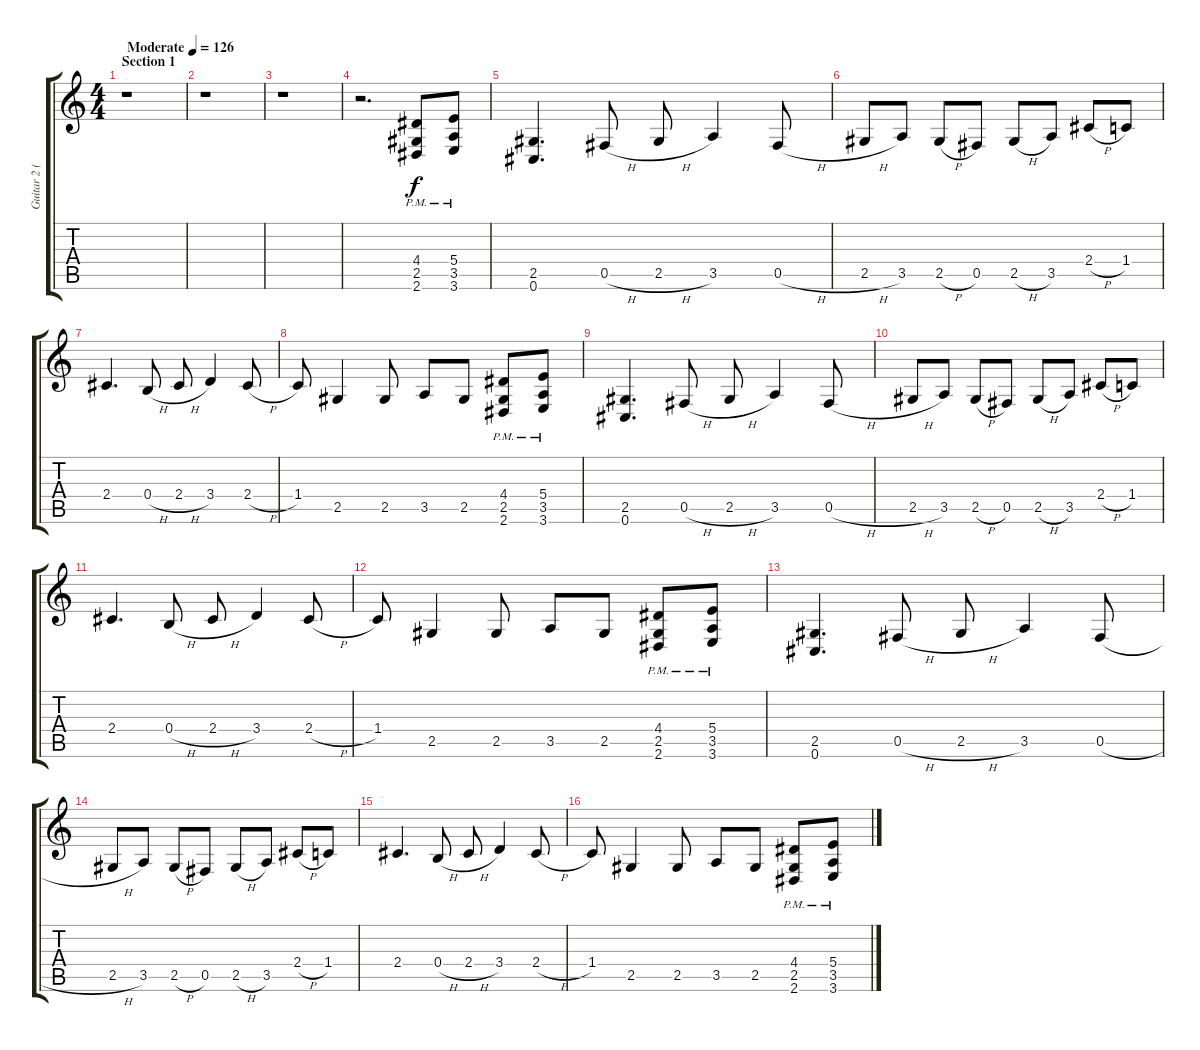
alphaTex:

\track ("Guitar 2 (Distortion)" "Guitar 2 (") {instrument distortionguitar}
\staff {score tabs}
\tuning (Db4 Ab3 E3 B2 Gb2 Db2) {hide}
\ts (4 4)
\section ("" "Section 1")
\tempo (126 "Moderate")
\clef g2
\ks c
r.1{dy f instrument distortionguitar} |
r.1 |
r.1 |
r.2{d} (4.4{pm} 2.5{pm} 2.6{pm}).8 (5.4{pm} 3.5{pm} 3.6{pm}).8 |
(2.5 0.6).4{d} 0.5{h}.8 2.5{h}.8 3.5.4 0.5{h}.8 |
2.5{h}.8 3.5.8 2.5{h}.8 0.5.8 2.5{h}.8 3.5.8 2.4{h}.8 1.4.8 |
2.4.4{d} 0.4{h}.8 2.4{h}.8 3.4.4 2.4{h}.8 |
1.4.8 2.5.4 2.5.8 3.5.8 2.5.8 (4.4{pm} 2.5{pm} 2.6{pm}).8 (5.4{pm} 3.5{pm} 3.6{pm}).8 |
(2.5 0.6).4{d} 0.5{h}.8 2.5{h}.8 3.5.4 0.5{h}.8 |
2.5{h}.8 3.5.8 2.5{h}.8 0.5.8 2.5{h}.8 3.5.8 2.4{h}.8 1.4.8 |
2.4.4{d} 0.4{h}.8 2.4{h}.8 3.4.4 2.4{h}.8 |
1.4.8 2.5.4 2.5.8 3.5.8 2.5.8 (4.4{pm} 2.5{pm} 2.6{pm}).8 (5.4{pm} 3.5{pm} 3.6{pm}).8 |
(2.5 0.6).4{d} 0.5{h}.8 2.5{h}.8 3.5.4 0.5{h}.8 |
2.5{h}.8 3.5.8 2.5{h}.8 0.5.8 2.5{h}.8 3.5.8 2.4{h}.8 1.4.8 |
2.4.4{d} 0.4{h}.8 2.4{h}.8 3.4.4 2.4{h}.8 |
1.4.8 2.5.4 2.5.8 3.5.8 2.5.8 (4.4{pm} 2.5{pm} 2.6{pm}).8 (5.4{pm} 3.5{pm} 3.6{pm}).8
